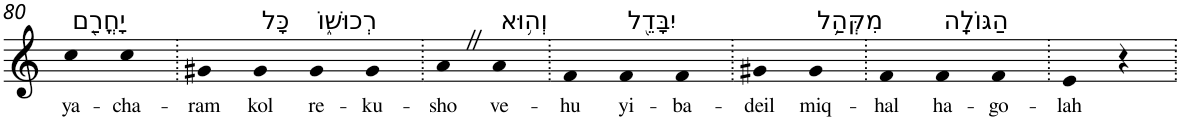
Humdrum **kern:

**kern	**text
*part1	*part1
*staff1	*staff1
*I"Piano	*
*I'Pno	*
!!LO:PB:g=z
*clefG2	*
*k[]	*
=80	=80
!LO:TX:a:t=יָחֳרַ֖ם	!
!	!LO:LY:b
4cc	ya-
!	!LO:LY:b
4cc	-cha-
=81.	=81.
!	!LO:LY:b
4g#X	-ram
!LO:TX:a:t=כָּל	!
!	!LO:LY:b
4g#	kol
!LO:TX:a:t=רְכוּשׁ֑וֹ	!
!	!LO:LY:b
4g#	re-
!	!LO:LY:b
4g#	-ku-
=82.	=82.
!	!LO:LY:b
4aZ	-sho
!LO:TX:a:t=וְה֥וּא	!
!	!LO:LY:b
4a	ve-
=83.	=83.
!	!LO:LY:b
4f	-hu
!LO:TX:a:t=יִבָּדֵ֖ל	!
!	!LO:LY:b
4f	yi-
!	!LO:LY:b
4f	-ba-
=84.	=84.
!	!LO:LY:b
4g#X	-deil
!LO:TX:a:t=מִקְּהַ֥ל	!
!	!LO:LY:b
4g#	miq-
=85.	=85.
!	!LO:LY:b
4f	-hal
!LO:TX:a:t=הַגּוֹלָֽה	!
!	!LO:LY:b
4f	ha-
!	!LO:LY:b
4f	-go-
=86.	=86.
!	!LO:LY:b
4e	-lah
4r	.
=.	=.
*-	*-
